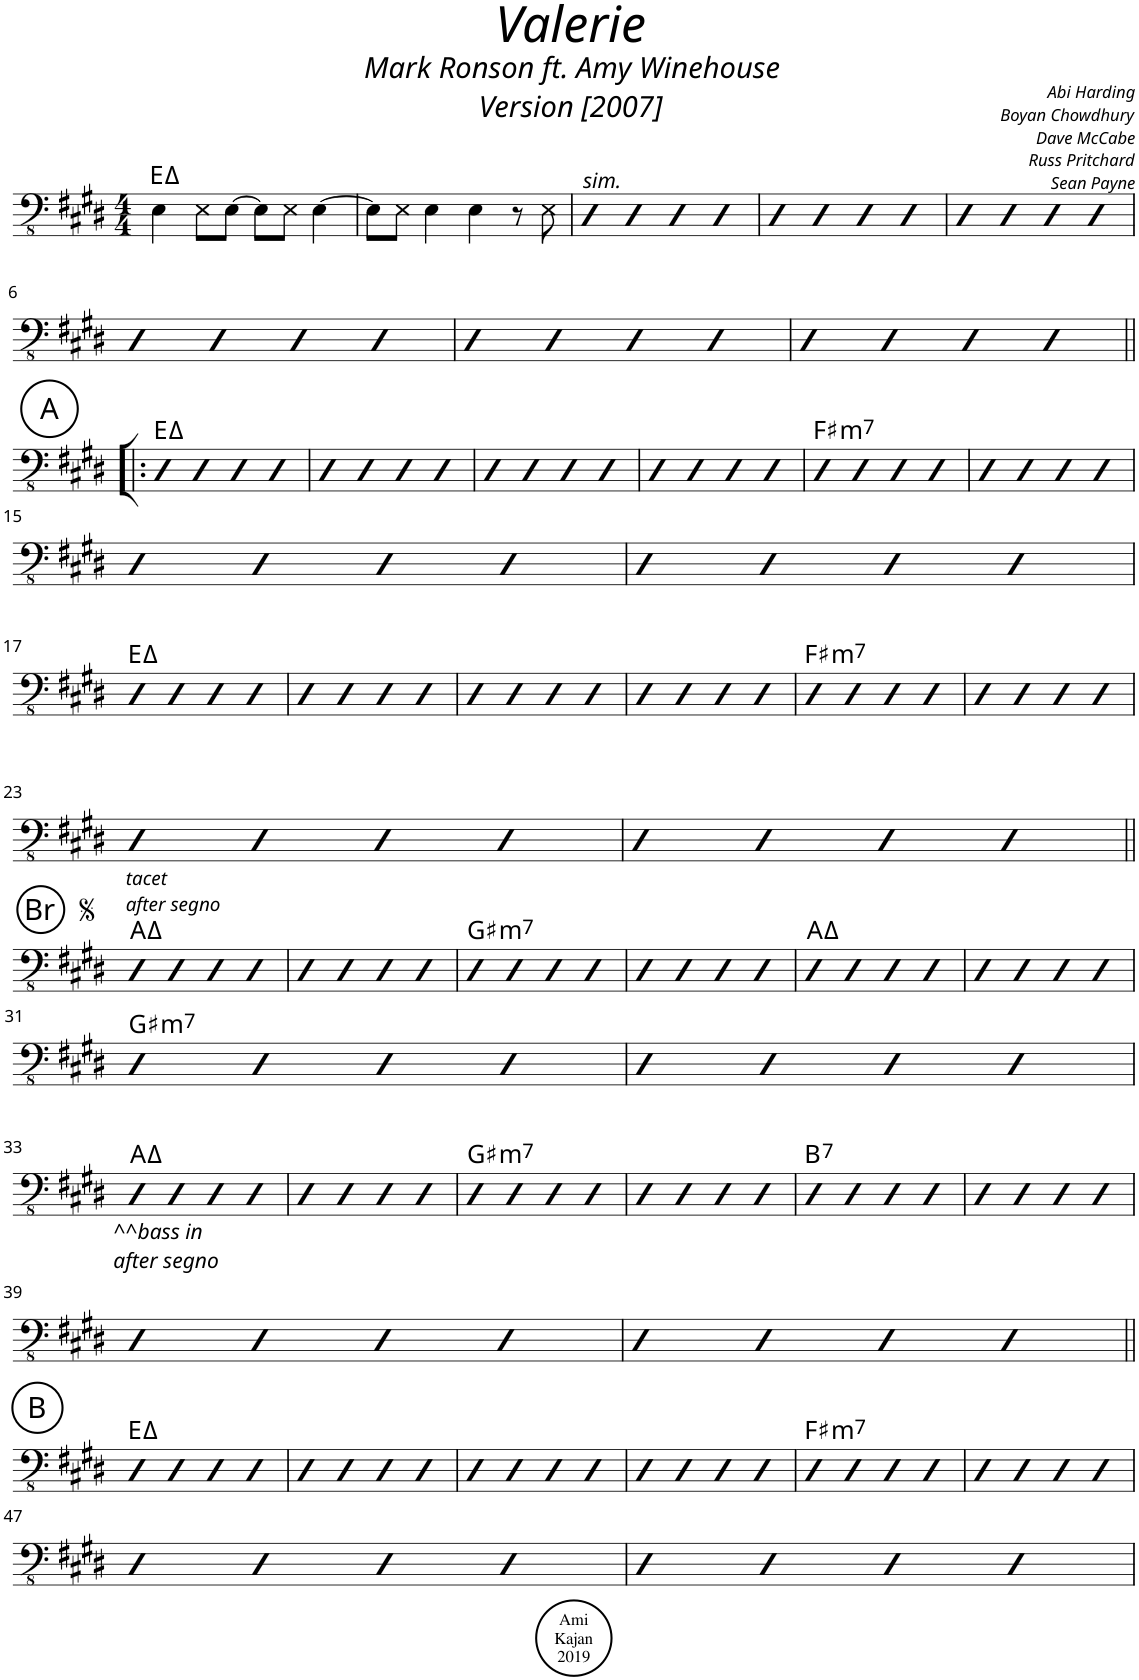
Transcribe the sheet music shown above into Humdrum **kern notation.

**kern	**harte
*part1	*part1
*staff1	*
*I"Acoustic Bass	*
*I'Bass	*
*clefFv4	*
*k[f#c#g#d#]	*
*M4/4	*
=1	=1
4EE\	E:maj
8EE\L	.
[8EE\J	.
8EE\L]	.
8EE\J	.
[4EE\	.
=2	=2
8EE\L]	.
8EE\J	.
4EE\	.
4EE\	.
8r	.
8EE\	.
=3	=3
!LO:TX:a:i:t=sim.	!
4DD#	.
4DD#	.
4DD#	.
4DD#	.
=4	=4
4DD#	.
4DD#	.
4DD#	.
4DD#	.
=5	=5
4DD#	.
4DD#	.
4DD#	.
4DD#	.
!!LO:LB:g=z
=6	=6
4DD#	.
4DD#	.
4DD#	.
4DD#	.
=7	=7
4DD#	.
4DD#	.
4DD#	.
4DD#	.
=8	=8
4DD#	.
4DD#	.
4DD#	.
4DD#	.
!!LO:LB:g=z
!!LO:REH:place=s1:a:cj:enc=circle:fs=14:t=A
=9!|:	=9!|:
4DD#	E:maj
4DD#	.
4DD#	.
4DD#	.
=10	=10
4DD#	.
4DD#	.
4DD#	.
4DD#	.
=11	=11
4DD#	.
4DD#	.
4DD#	.
4DD#	.
=12	=12
4DD#	.
4DD#	.
4DD#	.
4DD#	.
=13	=13
!	!LO:H:kt=m7
4DD#	F#:min7
4DD#	.
4DD#	.
4DD#	.
=14	=14
4DD#	.
4DD#	.
4DD#	.
4DD#	.
!!LO:LB:g=z
=15	=15
4DD#	.
4DD#	.
4DD#	.
4DD#	.
=16	=16
4DD#	.
4DD#	.
4DD#	.
4DD#	.
!!LO:LB:g=z
=17	=17
4DD#	E:maj
4DD#	.
4DD#	.
4DD#	.
=18	=18
4DD#	.
4DD#	.
4DD#	.
4DD#	.
=19	=19
4DD#	.
4DD#	.
4DD#	.
4DD#	.
=20	=20
4DD#	.
4DD#	.
4DD#	.
4DD#	.
=21	=21
!	!LO:H:kt=m7
4DD#	F#:min7
4DD#	.
4DD#	.
4DD#	.
=22	=22
4DD#	.
4DD#	.
4DD#	.
4DD#	.
!!LO:LB:g=z
=23	=23
4DD#	.
4DD#	.
4DD#	.
4DD#	.
=24	=24
4DD#	.
4DD#	.
4DD#	.
4DD#	.
!!LO:LB:g=z
!!LO:REH:place=s1:a:cj:enc=circle:fs=14:t=Br
=25||	=25||
!LO:TX:a:i:t=tacet	!
!LO:TX:a:t=after segno	!
4DD#	A:maj
4DD#	.
4DD#	.
4DD#	.
=26	=26
4DD#	.
4DD#	.
4DD#	.
4DD#	.
=27	=27
!	!LO:H:kt=m7
4DD#	G#:min7
4DD#	.
4DD#	.
4DD#	.
=28	=28
4DD#	.
4DD#	.
4DD#	.
4DD#	.
=29	=29
4DD#	A:maj
4DD#	.
4DD#	.
4DD#	.
=30	=30
4DD#	.
4DD#	.
4DD#	.
4DD#	.
!!LO:LB:g=z
=31	=31
!	!LO:H:kt=m7
4DD#	G#:min7
4DD#	.
4DD#	.
4DD#	.
=32	=32
4DD#	.
4DD#	.
4DD#	.
4DD#	.
!!LO:LB:g=z
=33	=33
!LO:TX:b:i:t=^^bass in	!
!LO:TX:b:t=after segno	!
4DD#	A:maj
4DD#	.
4DD#	.
4DD#	.
=34	=34
4DD#	.
4DD#	.
4DD#	.
4DD#	.
=35	=35
!	!LO:H:kt=m7
4DD#	G#:min7
4DD#	.
4DD#	.
4DD#	.
=36	=36
4DD#	.
4DD#	.
4DD#	.
4DD#	.
=37	=37
!	!LO:H:kt=7
4DD#	B:7
4DD#	.
4DD#	.
4DD#	.
=38	=38
4DD#	.
4DD#	.
4DD#	.
4DD#	.
!!LO:LB:g=z
=39	=39
4DD#	.
4DD#	.
4DD#	.
4DD#	.
=40	=40
4DD#	.
4DD#	.
4DD#	.
4DD#	.
!!LO:LB:g=z
!!LO:REH:place=s1:a:cj:enc=circle:fs=14:t=B
=41||	=41||
4DD#	E:maj
4DD#	.
4DD#	.
4DD#	.
=42	=42
4DD#	.
4DD#	.
4DD#	.
4DD#	.
=43	=43
4DD#	.
4DD#	.
4DD#	.
4DD#	.
=44	=44
4DD#	.
4DD#	.
4DD#	.
4DD#	.
=45	=45
!	!LO:H:kt=m7
4DD#	F#:min7
4DD#	.
4DD#	.
4DD#	.
=46	=46
4DD#	.
4DD#	.
4DD#	.
4DD#	.
!!LO:LB:g=z
=47	=47
4DD#	.
4DD#	.
4DD#	.
4DD#	.
=48	=48
4DD#	.
4DD#	.
4DD#	.
4DD#	.
=	=
*-	*-
